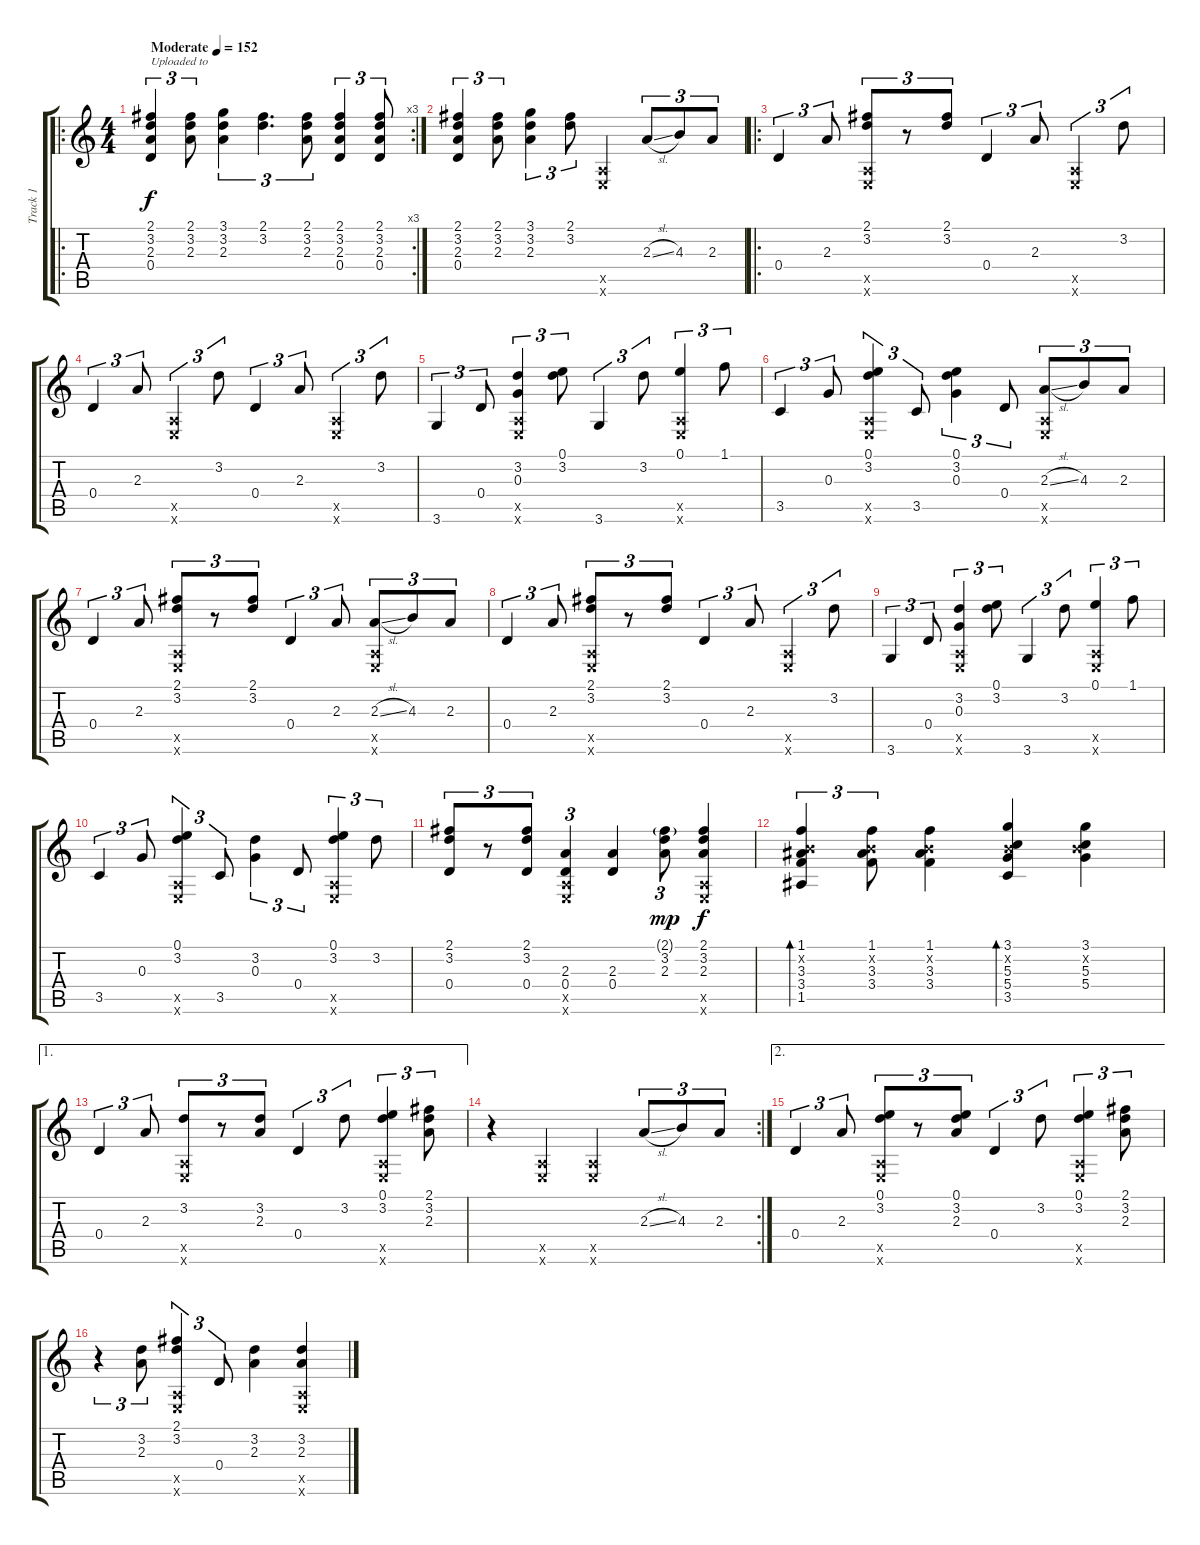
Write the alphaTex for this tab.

\track ("Track 1" "Track 1") {instrument acousticguitarsteel}
\staff {score tabs}
\tuning (E4 B3 G3 D3 A2 E2) {hide}
\ro
\rc 3
\ts (4 4)
\tempo (152 "Moderate")
\clef g2
\ks c
(2.1 3.2 2.3 0.4).4{tu (3 2) txt "Uploaded to" dy f instrument acousticguitarsteel} (2.1 3.2 2.3).8{tu (3 2)} (3.1 3.2 2.3).4{tu (3 2)} (2.1 3.2).4{d tu (3 2)} (2.1 3.2 2.3).8{tu (3 2)} (2.1 3.2 2.3 0.4).4{tu (3 2)} (2.1 3.2 2.3 0.4).8{tu (3 2)} |
(2.1 3.2 2.3 0.4).4{tu (3 2)} (2.1 3.2 2.3).8{tu (3 2)} (3.1 3.2 2.3).4{tu (3 2)} (2.1 3.2).8{tu (3 2)} (0.5{x} 0.6{x}).4 2.3{sl}.8{tu (3 2)} 4.3.8{tu (3 2)} 2.3.8{tu (3 2)} |
\ro
0.4.4{tu (3 2)} 2.3.8{tu (3 2)} (2.1 3.2 0.5{x} 0.6{x}).8{tu (3 2)} r.8{tu (3 2)} (2.1 3.2).8{tu (3 2)} 0.4.4{tu (3 2)} 2.3.8{tu (3 2)} (0.5{x} 0.6{x}).4{tu (3 2)} 3.2.8{tu (3 2)} |
0.4.4{tu (3 2)} 2.3.8{tu (3 2)} (0.5{x} 0.6{x}).4{tu (3 2)} 3.2.8{tu (3 2)} 0.4.4{tu (3 2)} 2.3.8{tu (3 2)} (0.5{x} 0.6{x}).4{tu (3 2)} 3.2.8{tu (3 2)} |
3.6.4{tu (3 2)} 0.4.8{tu (3 2)} (3.2 0.3 0.5{x} 0.6{x}).4{tu (3 2)} (0.1 3.2).8{tu (3 2)} 3.6.4{tu (3 2)} 3.2.8{tu (3 2)} (0.1 0.5{x} 0.6{x}).4{tu (3 2)} 1.1.8{tu (3 2)} |
3.5.4{tu (3 2)} 0.3.8{tu (3 2)} (0.1 3.2 0.5{x} 0.6{x}).4{tu (3 2)} 3.5.8{tu (3 2)} (0.1 3.2 0.3).4{tu (3 2)} 0.4.8{tu (3 2)} (2.3{sl} 0.5{x} 0.6{x}).8{tu (3 2)} 4.3.8{tu (3 2)} 2.3.8{tu (3 2)} |
0.4.4{tu (3 2)} 2.3.8{tu (3 2)} (2.1 3.2 0.5{x} 0.6{x}).8{tu (3 2)} r.8{tu (3 2)} (2.1 3.2).8{tu (3 2)} 0.4.4{tu (3 2)} 2.3.8{tu (3 2)} (2.3{sl} 0.5{x} 0.6{x}).8{tu (3 2)} 4.3.8{tu (3 2)} 2.3.8{tu (3 2)} |
0.4.4{tu (3 2)} 2.3.8{tu (3 2)} (2.1 3.2 0.5{x} 0.6{x}).8{tu (3 2)} r.8{tu (3 2)} (2.1 3.2).8{tu (3 2)} 0.4.4{tu (3 2)} 2.3.8{tu (3 2)} (0.5{x} 0.6{x}).4{tu (3 2)} 3.2.8{tu (3 2)} |
3.6.4{tu (3 2)} 0.4.8{tu (3 2)} (3.2 0.3 0.5{x} 0.6{x}).4{tu (3 2)} (0.1 3.2).8{tu (3 2)} 3.6.4{tu (3 2)} 3.2.8{tu (3 2)} (0.1 0.5{x} 0.6{x}).4{tu (3 2)} 1.1.8{tu (3 2)} |
3.5.4{tu (3 2)} 0.3.8{tu (3 2)} (0.1 3.2 0.5{x} 0.6{x}).4{tu (3 2)} 3.5.8{tu (3 2)} (3.2 0.3).4{tu (3 2)} 0.4.8{tu (3 2)} (0.1 3.2 0.5{x} 0.6{x}).4{tu (3 2)} 3.2.8{tu (3 2)} |
(2.1 3.2 0.4).8{tu (3 2)} r.8{tu (3 2)} (2.1 3.2 0.4).8{tu (3 2)} (2.3 0.4 0.5{x} 0.6{x}).4{tu (3 2)} (2.3 0.4).4 (2.1{g} 3.2 2.3).8{tu (3 2) dy mp} (2.1 3.2 2.3 0.5{x} 0.6{x}).4{dy f} |
(1.1 0.2{x} 3.3 3.4 1.5).4{tu (3 2) bd 60} (1.1 0.2{x} 3.3 3.4).8{tu (3 2)} (1.1 0.2{x} 3.3 3.4).4 (3.1 0.2{x} 5.3 5.4 3.5).4{bd 60} (3.1 0.2{x} 5.3 5.4).4 |
\ae 1
0.4.4{tu (3 2)} 2.3.8{tu (3 2)} (3.2 0.5{x} 0.6{x}).8{tu (3 2)} r.8{tu (3 2)} (3.2 2.3).8{tu (3 2)} 0.4.4{tu (3 2)} 3.2.8{tu (3 2)} (0.1 3.2 0.5{x} 0.6{x}).4{tu (3 2)} (2.1 3.2 2.3).8{tu (3 2)} |
\rc 2
r.4 (0.5{x} 0.6{x}).4 (0.5{x} 0.6{x}).4 2.3{sl}.8{tu (3 2)} 4.3.8{tu (3 2)} 2.3.8{tu (3 2)} |
\ae 2
0.4.4{tu (3 2)} 2.3.8{tu (3 2)} (0.1 3.2 0.5{x} 0.6{x}).8{tu (3 2)} r.8{tu (3 2)} (0.1 3.2 2.3).8{tu (3 2)} 0.4.4{tu (3 2)} 3.2.8{tu (3 2)} (0.1 3.2 0.5{x} 0.6{x}).4{tu (3 2)} (2.1 3.2 2.3).8{tu (3 2)} |
r.4{tu (3 2)} (3.2 2.3).8{tu (3 2)} (2.1 3.2 0.5{x} 0.6{x}).4{tu (3 2)} 0.4.8{tu (3 2)} (3.2 2.3).4 (3.2 2.3 0.5{x} 0.6{x}).4
